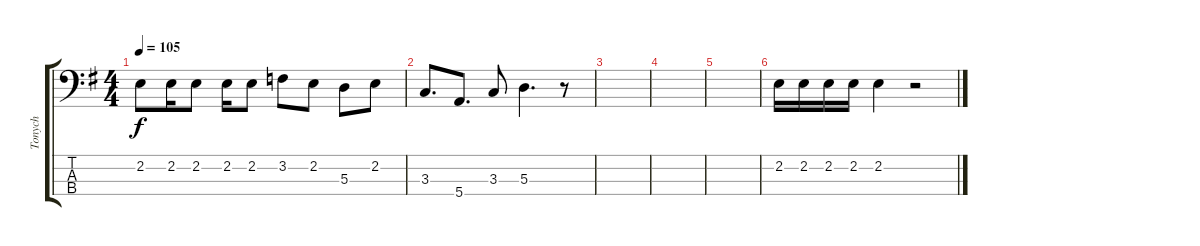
\track ("Tonych" "Tonych") {instrument acousticguitarsteel}
\staff {score tabs}
\tuning (G2 D2 A1 E1) {hide}
\ts (4 4)
\tempo 105
\clef f4
\ks eminor
2.2.8{dy f} 2.2.16 2.2.8 2.2.16 2.2.8 3.2.8 2.2.8 5.3.8 2.2.8 |
3.3.8{d} 5.4.8{d} 3.3.8 5.3.4{d} r.8 |
|
|
|
2.2.16 2.2.16 2.2.16 2.2.16 2.2.4 r.2
